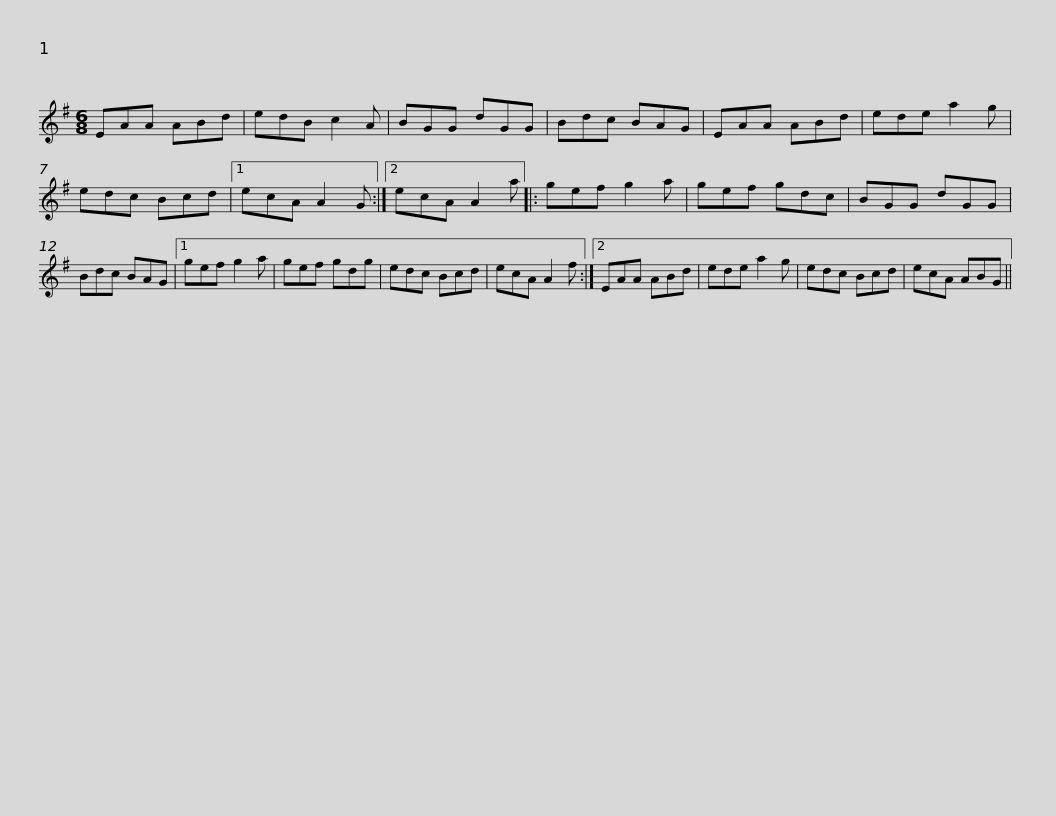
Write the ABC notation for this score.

X:1
L:1/8
M:6/8
I:linebreak $
K:G
V:1 treble
V:1
 EAA ABd | edB c2 A | BGG dGG | Bdc BAG | EAA ABd | %5
 ede a2 g | edc Bcd |1$ ecA A2 G :|2 ecA A2 a |: gef g2 a | %10
 gef gdc | BGG dGG | Bdc BAG |1 gef g2 a | gef gdg |$ %15
 edc Bcd | ecA A2 f :|2 EAA ABd | ede a2 g | edc Bcd | %20
 ecA ABG || %21
